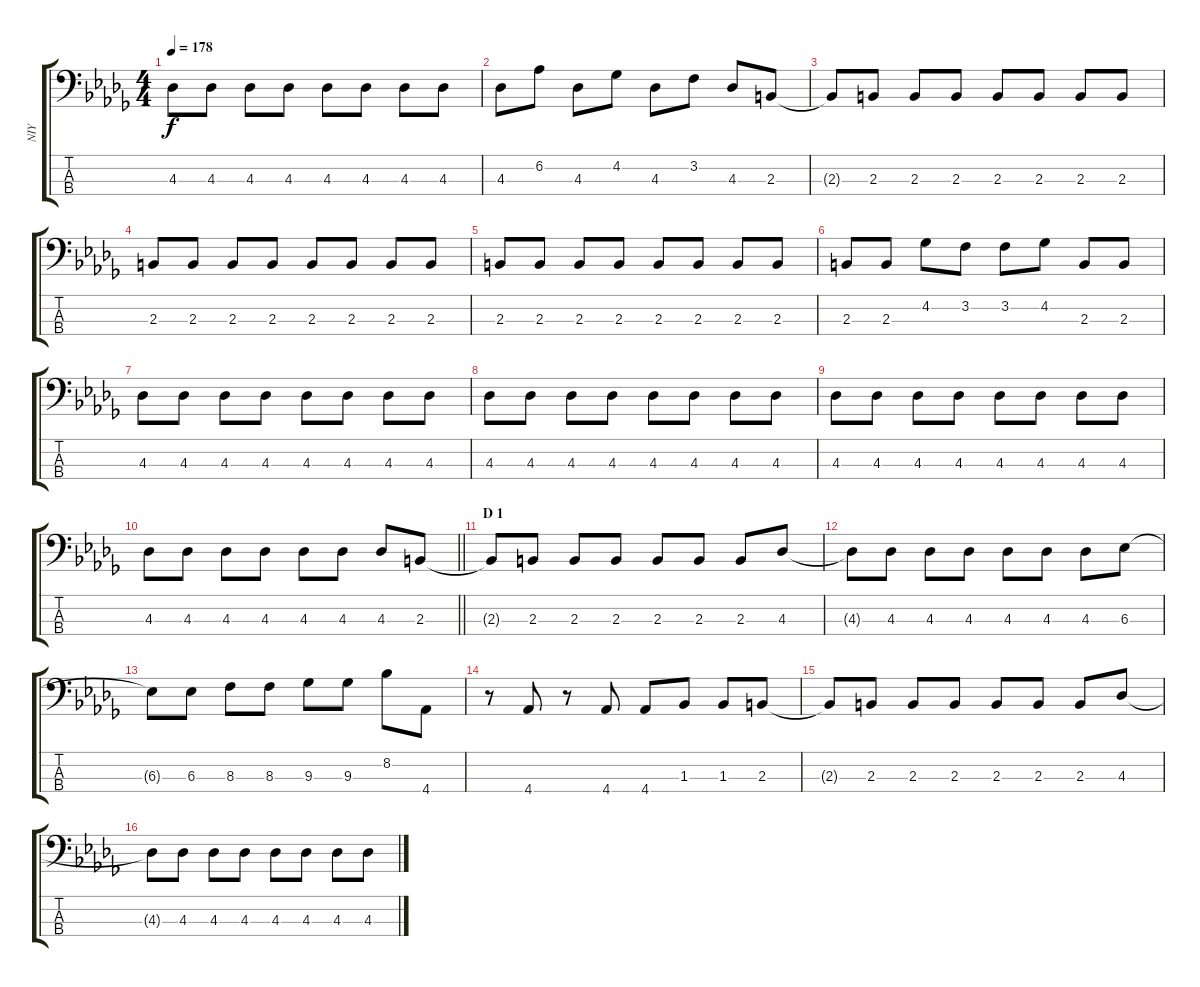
\track ("NIY" "NIY") {instrument electricbasspick}
\staff {score tabs}
\tuning (G2 D2 A1 E1) {hide}
\ts (4 4)
\tempo 178
\clef f4
\ks db
4.3.8{dy f} 4.3.8 4.3.8 4.3.8 4.3.8 4.3.8 4.3.8 4.3.8 |
4.3.8 6.2.8 4.3.8 4.2.8 4.3.8 3.2.8 4.3.8 2.3.8 |
2.3{t}.8 2.3.8 2.3.8 2.3.8 2.3.8 2.3.8 2.3.8 2.3.8 |
2.3.8 2.3.8 2.3.8 2.3.8 2.3.8 2.3.8 2.3.8 2.3.8 |
2.3.8 2.3.8 2.3.8 2.3.8 2.3.8 2.3.8 2.3.8 2.3.8 |
2.3.8 2.3.8 4.2.8 3.2.8 3.2.8 4.2.8 2.3.8 2.3.8 |
4.3.8 4.3.8 4.3.8 4.3.8 4.3.8 4.3.8 4.3.8 4.3.8 |
4.3.8 4.3.8 4.3.8 4.3.8 4.3.8 4.3.8 4.3.8 4.3.8 |
4.3.8 4.3.8 4.3.8 4.3.8 4.3.8 4.3.8 4.3.8 4.3.8 |
\barLineRight lightlight
4.3.8 4.3.8 4.3.8 4.3.8 4.3.8 4.3.8 4.3.8 2.3.8 |
\section ("" "D 1")
2.3{t}.8 2.3.8 2.3.8 2.3.8 2.3.8 2.3.8 2.3.8 4.3.8 |
4.3{t}.8 4.3.8 4.3.8 4.3.8 4.3.8 4.3.8 4.3.8 6.3.8 |
6.3{t}.8 6.3.8 8.3.8 8.3.8 9.3.8 9.3.8 8.2.8 4.4.8 |
r.8 4.4.8 r.8 4.4.8 4.4.8 1.3.8 1.3.8 2.3.8 |
2.3{t}.8 2.3.8 2.3.8 2.3.8 2.3.8 2.3.8 2.3.8 4.3.8 |
4.3{t}.8 4.3.8 4.3.8 4.3.8 4.3.8 4.3.8 4.3.8 4.3{h}.8
